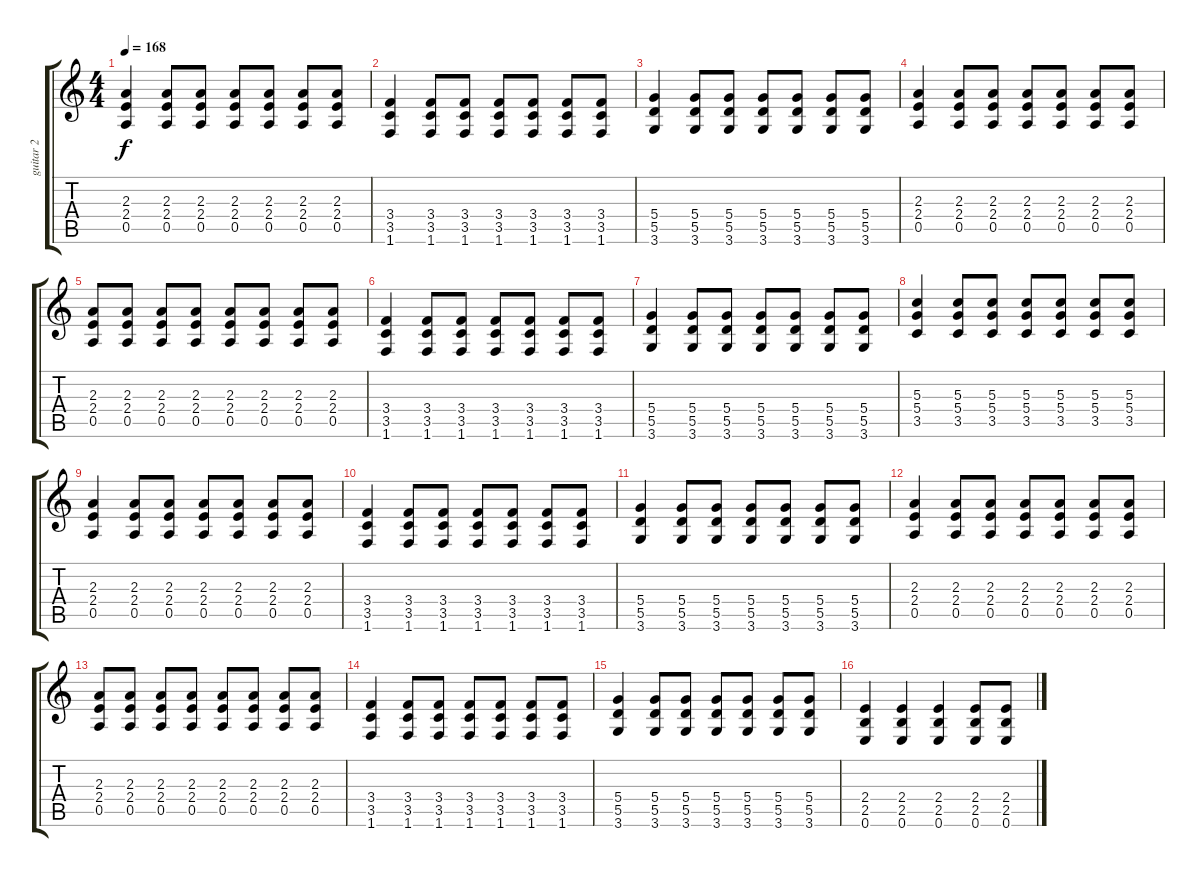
\track ("guitar 2" "guitar 2") {instrument overdrivenguitar}
\staff {score tabs}
\tuning (E4 B3 G3 D3 A2 E2) {hide}
\ts (4 4)
\tempo 168
\clef g2
\ks c
(2.3 2.4 0.5).4{dy f} (2.3 2.4 0.5).8 (2.3 2.4 0.5).8 (2.3 2.4 0.5).8 (2.3 2.4 0.5).8 (2.3 2.4 0.5).8 (2.3 2.4 0.5).8 |
(3.4 3.5 1.6).4 (3.4 3.5 1.6).8 (3.4 3.5 1.6).8 (3.4 3.5 1.6).8 (3.4 3.5 1.6).8 (3.4 3.5 1.6).8 (3.4 3.5 1.6).8 |
(5.4 5.5 3.6).4 (5.4 5.5 3.6).8 (5.4 5.5 3.6).8 (5.4 5.5 3.6).8 (5.4 5.5 3.6).8 (5.4 5.5 3.6).8 (5.4 5.5 3.6).8 |
(2.3 2.4 0.5).4 (2.3 2.4 0.5).8 (2.3 2.4 0.5).8 (2.3 2.4 0.5).8 (2.3 2.4 0.5).8 (2.3 2.4 0.5).8 (2.3 2.4 0.5).8 |
(2.3 2.4 0.5).8 (2.3 2.4 0.5).8 (2.3 2.4 0.5).8 (2.3 2.4 0.5).8 (2.3 2.4 0.5).8 (2.3 2.4 0.5).8 (2.3 2.4 0.5).8 (2.3 2.4 0.5).8 |
(3.4 3.5 1.6).4 (3.4 3.5 1.6).8 (3.4 3.5 1.6).8 (3.4 3.5 1.6).8 (3.4 3.5 1.6).8 (3.4 3.5 1.6).8 (3.4 3.5 1.6).8 |
(5.4 5.5 3.6).4 (5.4 5.5 3.6).8 (5.4 5.5 3.6).8 (5.4 5.5 3.6).8 (5.4 5.5 3.6).8 (5.4 5.5 3.6).8 (5.4 5.5 3.6).8 |
(5.3 5.4 3.5).4 (5.3 5.4 3.5).8 (5.3 5.4 3.5).8 (5.3 5.4 3.5).8 (5.3 5.4 3.5).8 (5.3 5.4 3.5).8 (5.3 5.4 3.5).8 |
(2.3 2.4 0.5).4 (2.3 2.4 0.5).8 (2.3 2.4 0.5).8 (2.3 2.4 0.5).8 (2.3 2.4 0.5).8 (2.3 2.4 0.5).8 (2.3 2.4 0.5).8 |
(3.4 3.5 1.6).4 (3.4 3.5 1.6).8 (3.4 3.5 1.6).8 (3.4 3.5 1.6).8 (3.4 3.5 1.6).8 (3.4 3.5 1.6).8 (3.4 3.5 1.6).8 |
(5.4 5.5 3.6).4 (5.4 5.5 3.6).8 (5.4 5.5 3.6).8 (5.4 5.5 3.6).8 (5.4 5.5 3.6).8 (5.4 5.5 3.6).8 (5.4 5.5 3.6).8 |
(2.3 2.4 0.5).4 (2.3 2.4 0.5).8 (2.3 2.4 0.5).8 (2.3 2.4 0.5).8 (2.3 2.4 0.5).8 (2.3 2.4 0.5).8 (2.3 2.4 0.5).8 |
(2.3 2.4 0.5).8 (2.3 2.4 0.5).8 (2.3 2.4 0.5).8 (2.3 2.4 0.5).8 (2.3 2.4 0.5).8 (2.3 2.4 0.5).8 (2.3 2.4 0.5).8 (2.3 2.4 0.5).8 |
(3.4 3.5 1.6).4 (3.4 3.5 1.6).8 (3.4 3.5 1.6).8 (3.4 3.5 1.6).8 (3.4 3.5 1.6).8 (3.4 3.5 1.6).8 (3.4 3.5 1.6).8 |
(5.4 5.5 3.6).4 (5.4 5.5 3.6).8 (5.4 5.5 3.6).8 (5.4 5.5 3.6).8 (5.4 5.5 3.6).8 (5.4 5.5 3.6).8 (5.4 5.5 3.6).8 |
(2.4 2.5 0.6).4 (2.4 2.5 0.6).4 (2.4 2.5 0.6).4 (2.4 2.5 0.6).8 (2.4 2.5 0.6).8
